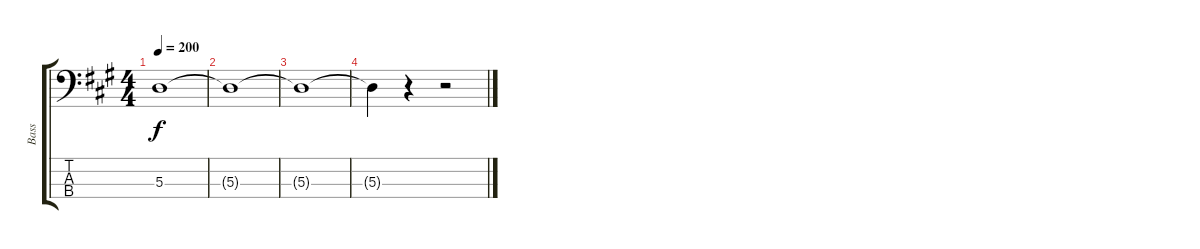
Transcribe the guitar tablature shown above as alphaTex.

\track ("Bass" "Bass") {instrument electricbasspick}
\staff {score tabs}
\tuning (G2 D2 A1 E1) {hide}
\ts (4 4)
\tempo 200
\clef f4
\ks a
5.3{t}.1{dy f} |
5.3{t}.1 |
5.3{t}.1 |
5.3{t}.4 r.4 r.2
